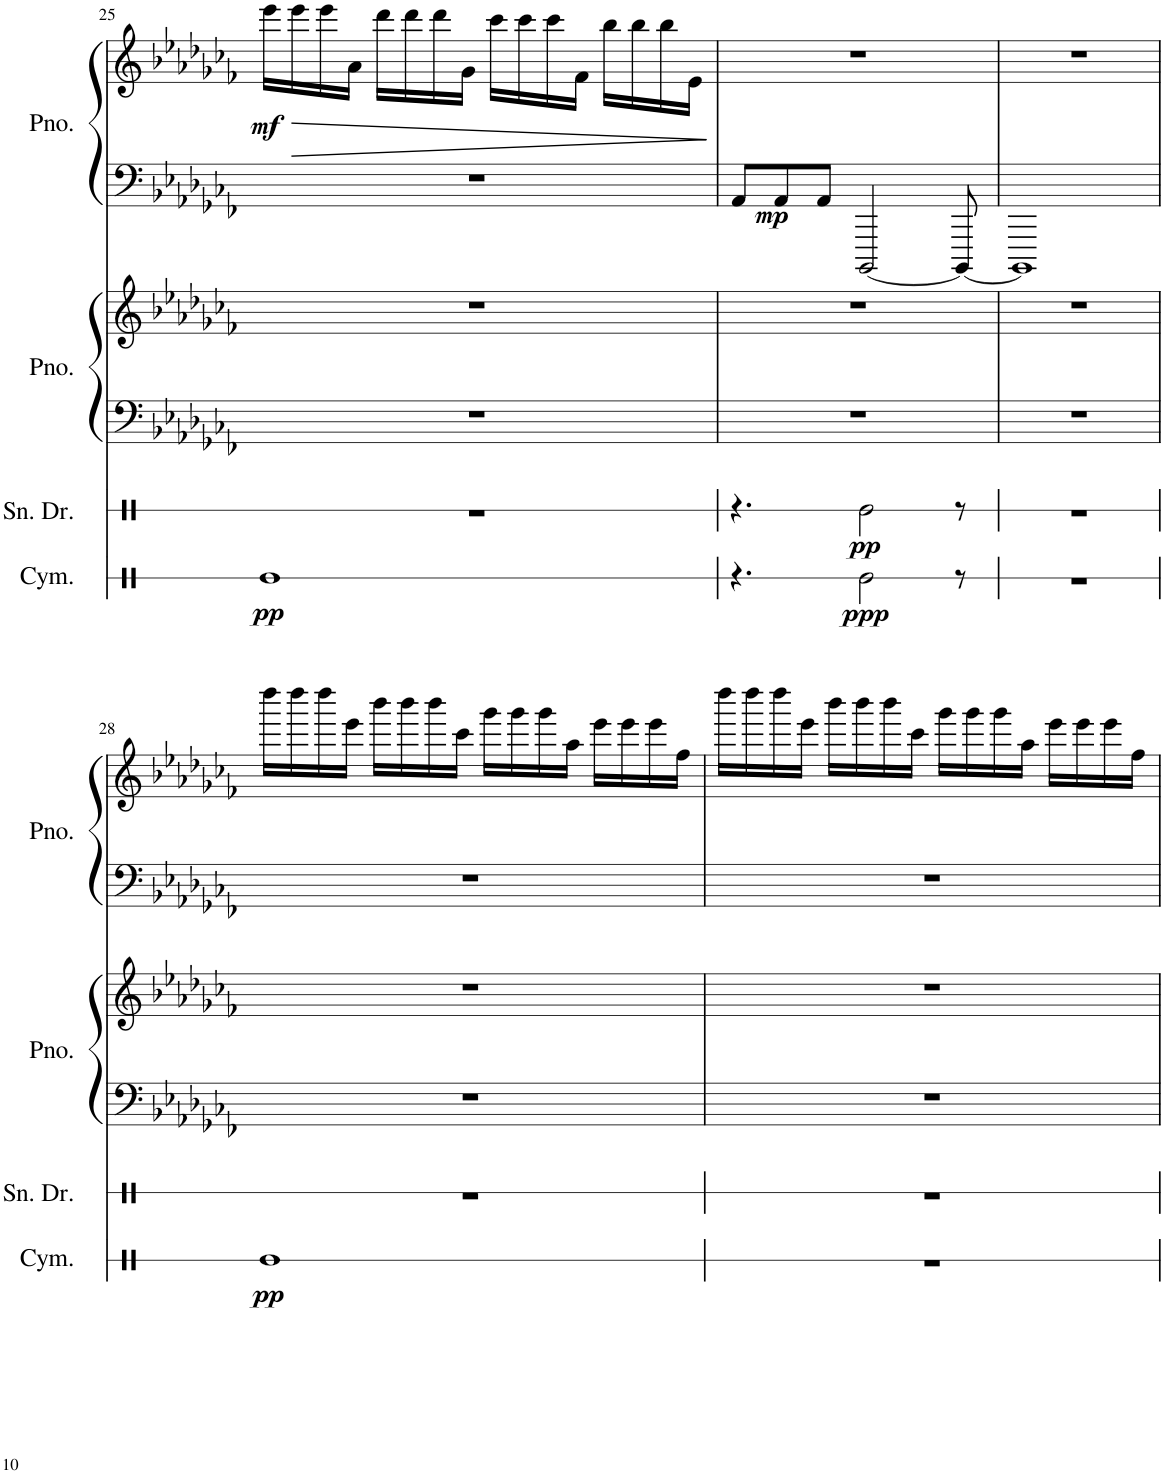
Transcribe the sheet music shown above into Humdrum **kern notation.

**kern	**dynam	**kern	**dynam	**kern	**kern	**kern	**kern	**dynam
*part4	*part4	*part3	*part3	*part2	*part2	*part1	*part1	*part1
*staff6	*staff6	*staff5	*staff5	*staff4	*staff3	*staff2	*staff1	*staff1/2
*I"Cymbal	*	*I"Snare Drum	*	*I"Piano	*	*I"Piano	*	*
*I'Cym.	*	*I'Sn. Dr.	*	*I'Pno.	*	*I'Pno.	*	*
!!LO:PB:g=z
*clefX	*	*clefX	*	*clefF4	*clefG2	*clefF4	*clefG2	*
*k[]	*	*k[]	*	*k[b-e-a-d-g-c-f-]	*k[b-e-a-d-g-c-f-]	*k[b-e-a-d-g-c-f-]	*k[b-e-a-d-g-c-f-]	*
*M4/4	*	*M4/4	*	*M4/4	*M4/4	*M4/4	*M4/4	*
=25	=25	=25	=25	=25	=25	=25	=25	=25
!	!LO:DY:b	!	!	!	!	!	!	!LO:DY:b
1Re	pp	1r	.	1r	1r	1r	16eee-\LL	mf
!	!	!	!	!	!	!	!	!LO:HP:b
.	.	.	.	.	.	.	16eee-\	>
.	.	.	.	.	.	.	16eee-\	.
.	.	.	.	.	.	.	16a-\JJ	.
.	.	.	.	.	.	.	16ddd-\LL	.
.	.	.	.	.	.	.	16ddd-\	.
.	.	.	.	.	.	.	16ddd-\	.
.	.	.	.	.	.	.	16g-\JJ	.
.	.	.	.	.	.	.	16ccc-\LL	.
.	.	.	.	.	.	.	16ccc-\	.
.	.	.	.	.	.	.	16ccc-\	.
.	.	.	.	.	.	.	16f-\JJ	.
.	.	.	.	.	.	.	16bb-\LL	.
.	.	.	.	.	.	.	16bb-\	.
.	.	.	.	.	.	.	16bb-\	.
.	.	.	.	.	.	.	16e-\JJ	.
.	.	.	.	.	.	.	.	]
=26	=26	=26	=26	=26	=26	=26	=26	=26
4.r	.	4.r	.	1r	1r	8AA-/L	1r	.
!	!	!	!	!	!	!	!	!LO:DY:b=2
.	.	.	.	.	.	8AA-/	.	mp
.	.	.	.	.	.	8AA-/J	.	.
!	!LO:DY:b	!	!LO:DY:b	!	!	!	!	!
2Re\	ppp	2Re\	pp	.	.	[2BBBB-/	.	.
8r	.	8r	.	.	.	8BBBB-/_	.	.
=27	=27	=27	=27	=27	=27	=27	=27	=27
1r	.	1r	.	1r	1r	1BBBB-]	1r	.
!!LO:LB:g=z
=28	=28	=28	=28	=28	=28	=28	=28	=28
!	!LO:DY:b	!	!	!	!	!	!	!
1Re	pp	1r	.	1r	1r	1r	16dddd-\LL	.
.	.	.	.	.	.	.	16dddd-\	.
.	.	.	.	.	.	.	16dddd-\	.
.	.	.	.	.	.	.	16eee-\JJ	.
.	.	.	.	.	.	.	16bbb-\LL	.
.	.	.	.	.	.	.	16bbb-\	.
.	.	.	.	.	.	.	16bbb-\	.
.	.	.	.	.	.	.	16ccc-\JJ	.
.	.	.	.	.	.	.	16ggg-\LL	.
.	.	.	.	.	.	.	16ggg-\	.
.	.	.	.	.	.	.	16ggg-\	.
.	.	.	.	.	.	.	16aa-\JJ	.
.	.	.	.	.	.	.	16eee-\LL	.
.	.	.	.	.	.	.	16eee-\	.
.	.	.	.	.	.	.	16eee-\	.
.	.	.	.	.	.	.	16ff-\JJ	.
=29	=29	=29	=29	=29	=29	=29	=29	=29
1r	.	1r	.	1r	1r	1r	16dddd-\LL	.
.	.	.	.	.	.	.	16dddd-\	.
.	.	.	.	.	.	.	16dddd-\	.
.	.	.	.	.	.	.	16eee-\JJ	.
.	.	.	.	.	.	.	16bbb-\LL	.
.	.	.	.	.	.	.	16bbb-\	.
.	.	.	.	.	.	.	16bbb-\	.
.	.	.	.	.	.	.	16ccc-\JJ	.
.	.	.	.	.	.	.	16ggg-\LL	.
.	.	.	.	.	.	.	16ggg-\	.
.	.	.	.	.	.	.	16ggg-\	.
.	.	.	.	.	.	.	16aa-\JJ	.
.	.	.	.	.	.	.	16eee-\LL	.
.	.	.	.	.	.	.	16eee-\	.
.	.	.	.	.	.	.	16eee-\	.
.	.	.	.	.	.	.	16ff-\JJ	.
=	=	=	=	=	=	=	=	=
*-	*-	*-	*-	*-	*-	*-	*-	*-
